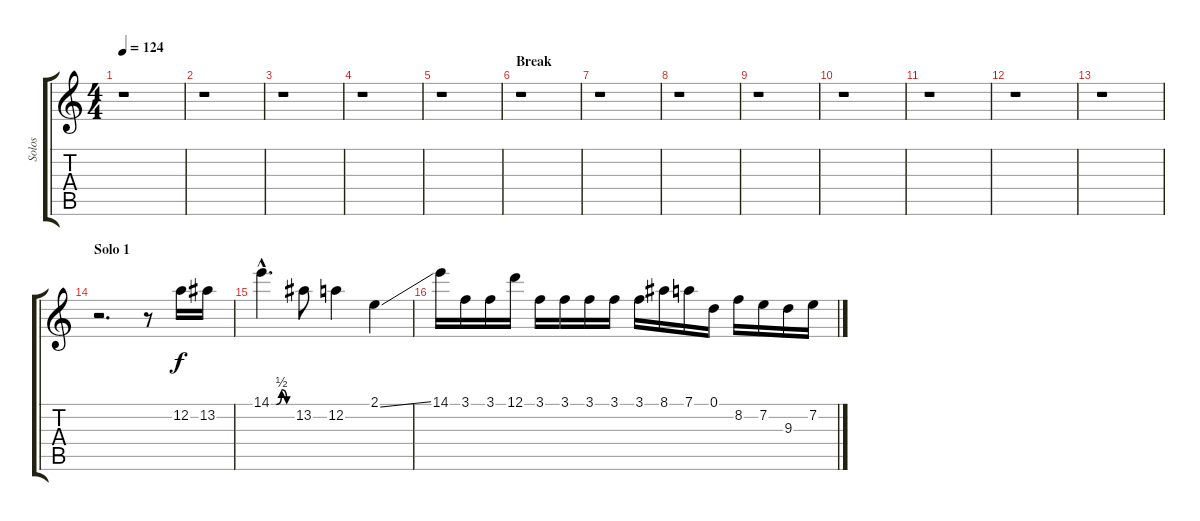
\track ("Solos" "Solos") {instrument distortionguitar}
\staff {score tabs}
\tuning (D4 A3 F3 C3 G2 D2) {hide}
\ts (4 4)
\tempo 124
\clef g2
\ks c
r.1{dy f} |
r.1 |
r.1 |
r.1 |
r.1 |
\section ("" "Break")
r.1 |
r.1 |
r.1 |
r.1 |
r.1 |
r.1 |
r.1 |
r.1 |
\section ("" "Solo 1")
r.2{d} r.8 12.2.16 13.2.16 |
14.1{be (custom 0 0 15 0 30 2 45 0 60 0) hac}.4{d} 13.2.8 12.2.4 2.1{ss}.4 |
14.1.16 3.1.16 3.1.16 12.1.16 3.1.16 3.1.16 3.1.16 3.1.16 3.1.16 8.1.16 7.1.16 0.1.16 8.2.16 7.2.16 9.3.16 7.2.16
